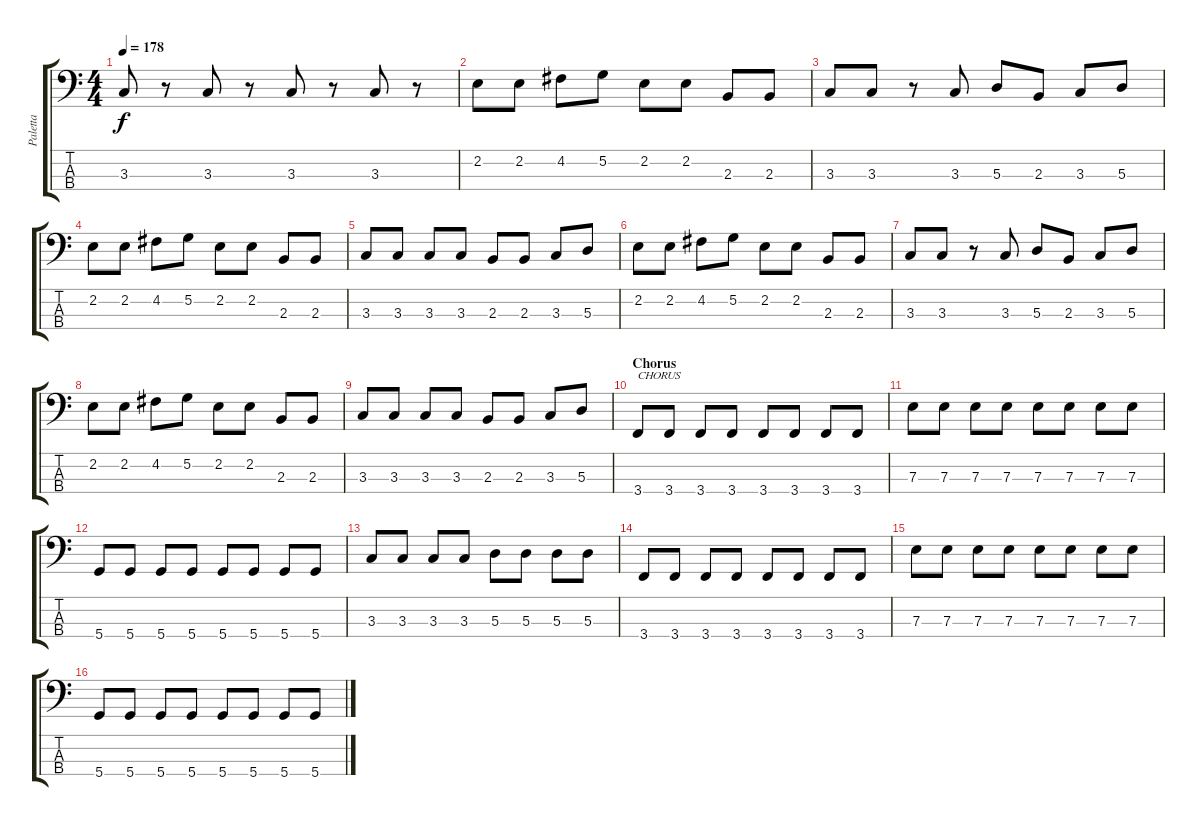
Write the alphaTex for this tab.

\track ("Paletta" "Paletta") {instrument electricbassfinger}
\staff {score tabs}
\tuning (G2 D2 A1 D1) {hide}
\ts (4 4)
\tempo 178
\clef f4
\ks c
3.3.8{dy f} r.8 3.3.8 r.8 3.3.8 r.8 3.3.8 r.8 |
2.2.8 2.2.8 4.2.8 5.2.8 2.2.8 2.2.8 2.3.8 2.3.8 |
3.3.8 3.3.8 r.8 3.3.8 5.3.8 2.3.8 3.3.8 5.3.8 |
2.2.8 2.2.8 4.2.8 5.2.8 2.2.8 2.2.8 2.3.8 2.3.8 |
3.3.8 3.3.8 3.3.8 3.3.8 2.3.8 2.3.8 3.3.8 5.3.8 |
2.2.8 2.2.8 4.2.8 5.2.8 2.2.8 2.2.8 2.3.8 2.3.8 |
3.3.8 3.3.8 r.8 3.3.8 5.3.8 2.3.8 3.3.8 5.3.8 |
2.2.8 2.2.8 4.2.8 5.2.8 2.2.8 2.2.8 2.3.8 2.3.8 |
3.3.8 3.3.8 3.3.8 3.3.8 2.3.8 2.3.8 3.3.8 5.3.8 |
\section ("" "Chorus")
3.4.8{txt "CHORUS"} 3.4.8 3.4.8 3.4.8 3.4.8 3.4.8 3.4.8 3.4.8 |
7.3.8 7.3.8 7.3.8 7.3.8 7.3.8 7.3.8 7.3.8 7.3.8 |
5.4.8 5.4.8 5.4.8 5.4.8 5.4.8 5.4.8 5.4.8 5.4.8 |
3.3.8 3.3.8 3.3.8 3.3.8 5.3.8 5.3.8 5.3.8 5.3.8 |
3.4.8 3.4.8 3.4.8 3.4.8 3.4.8 3.4.8 3.4.8 3.4.8 |
7.3.8 7.3.8 7.3.8 7.3.8 7.3.8 7.3.8 7.3.8 7.3.8 |
5.4.8 5.4.8 5.4.8 5.4.8 5.4.8 5.4.8 5.4.8 5.4.8
